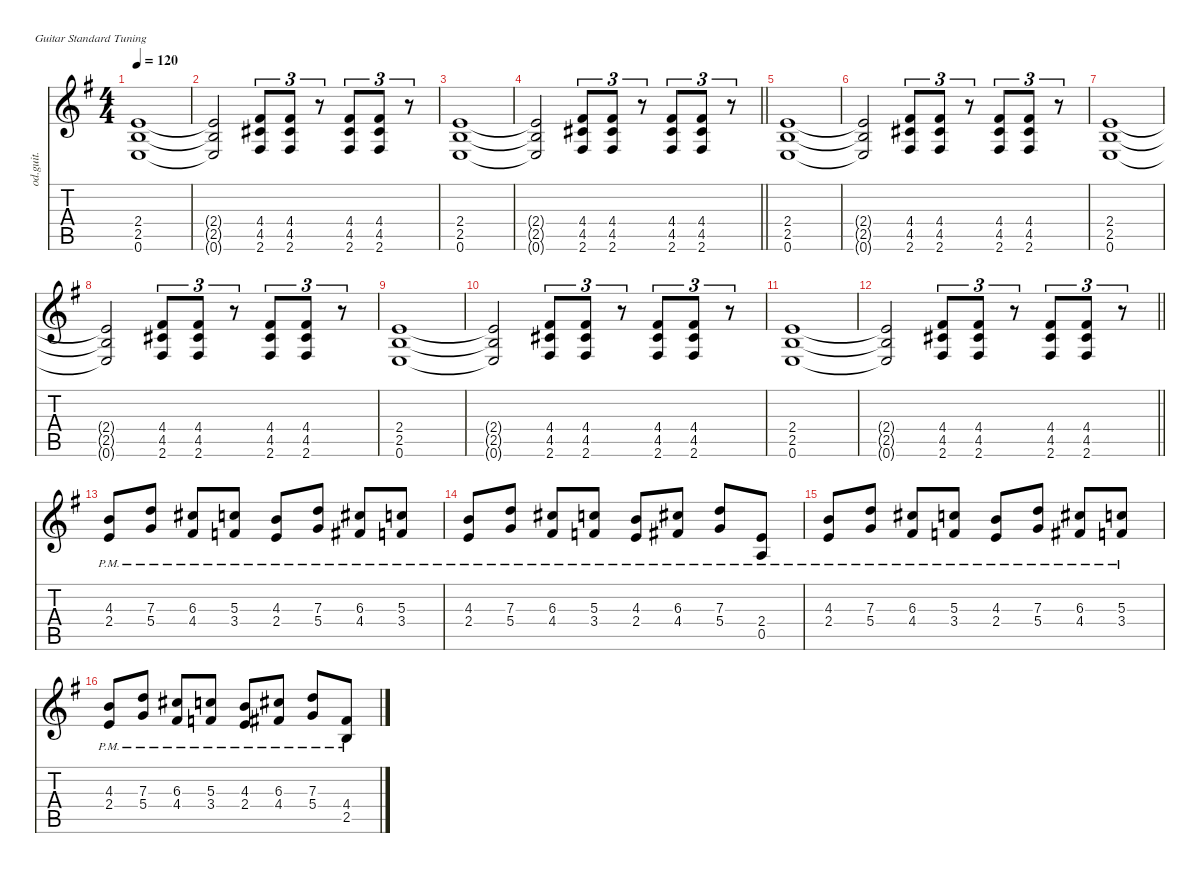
\defaultSystemsLayout 4
\hideDynamics
\bracketExtendMode nobrackets
\otherSystemsTrackNameOrientation horizontal
\track ("Guitarra 1" "od.guit.") {defaultSystemsLayout 8 instrument overdrivenguitar}
\staff {score tabs}
\tuning (E4 B3 G3 D3 A2 E2)
\ts (4 4)
\tempo 120
\clef g2
\ks g
(2.4{acc forcenatural} 2.5{acc forcenatural} 0.6{acc forcenatural}).1{dy f beam Up} |
(2.4{t acc forcenatural} 2.5{t acc forcenatural} 0.6{t acc forcenatural}).2{beam Up} (4.4{acc #} 4.5{acc #} 2.6{acc #}).8{tu (3 2) beam Up} (4.4{acc #} 4.5{acc #} 2.6{acc #}).8{tu (3 2) beam Up} r.8{tu (3 2) beam Up} (4.4{acc #} 4.5{acc #} 2.6{acc #}).8{tu (3 2) beam Up} (4.4{acc #} 4.5{acc #} 2.6{acc #}).8{tu (3 2) beam Up} r.8{tu (3 2) beam Up} |
(2.4{acc forcenatural} 2.5{acc forcenatural} 0.6{acc forcenatural}).1{beam Up} |
\barLineRight lightlight
(2.4{t acc forcenatural} 2.5{t acc forcenatural} 0.6{t acc forcenatural}).2{beam Up} (4.4{acc #} 4.5{acc #} 2.6{acc #}).8{tu (3 2) beam Up} (4.4{acc #} 4.5{acc #} 2.6{acc #}).8{tu (3 2) beam Up} r.8{tu (3 2) beam Up} (4.4{acc #} 4.5{acc #} 2.6{acc #}).8{tu (3 2) beam Up} (4.4{acc #} 4.5{acc #} 2.6{acc #}).8{tu (3 2) beam Up} r.8{tu (3 2) beam Up} |
(2.4{acc forcenatural} 2.5{acc forcenatural} 0.6{acc forcenatural}).1{beam Up} |
(2.4{t acc forcenatural} 2.5{t acc forcenatural} 0.6{t acc forcenatural}).2{beam Up} (4.4{acc #} 4.5{acc #} 2.6{acc #}).8{tu (3 2) beam Up} (4.4{acc #} 4.5{acc #} 2.6{acc #}).8{tu (3 2) beam Up} r.8{tu (3 2) beam Up} (4.4{acc #} 4.5{acc #} 2.6{acc #}).8{tu (3 2) beam Up} (4.4{acc #} 4.5{acc #} 2.6{acc #}).8{tu (3 2) beam Up} r.8{tu (3 2) beam Up} |
(2.4{acc forcenatural} 2.5{acc forcenatural} 0.6{acc forcenatural}).1{beam Up} |
(2.4{t acc forcenatural} 2.5{t acc forcenatural} 0.6{t acc forcenatural}).2{beam Up} (4.4{acc #} 4.5{acc #} 2.6{acc #}).8{tu (3 2) beam Up} (4.4{acc #} 4.5{acc #} 2.6{acc #}).8{tu (3 2) beam Up} r.8{tu (3 2) beam Up} (4.4{acc #} 4.5{acc #} 2.6{acc #}).8{tu (3 2) beam Up} (4.4{acc #} 4.5{acc #} 2.6{acc #}).8{tu (3 2) beam Up} r.8{tu (3 2) beam Up} |
(2.4{acc forcenatural} 2.5{acc forcenatural} 0.6{acc forcenatural}).1{beam Up} |
(2.4{t acc forcenatural} 2.5{t acc forcenatural} 0.6{t acc forcenatural}).2{beam Up} (4.4{acc #} 4.5{acc #} 2.6{acc #}).8{tu (3 2) beam Up} (4.4{acc #} 4.5{acc #} 2.6{acc #}).8{tu (3 2) beam Up} r.8{tu (3 2) beam Up} (4.4{acc #} 4.5{acc #} 2.6{acc #}).8{tu (3 2) beam Up} (4.4{acc #} 4.5{acc #} 2.6{acc #}).8{tu (3 2) beam Up} r.8{tu (3 2) beam Up} |
(2.4{acc forcenatural} 2.5{acc forcenatural} 0.6{acc forcenatural}).1{beam Up} |
\barLineRight lightlight
(2.4{t acc forcenatural} 2.5{t acc forcenatural} 0.6{t acc forcenatural}).2{beam Up} (4.4{acc #} 4.5{acc #} 2.6{acc #}).8{tu (3 2) beam Up} (4.4{acc #} 4.5{acc #} 2.6{acc #}).8{tu (3 2) beam Up} r.8{tu (3 2) beam Up} (4.4{acc #} 4.5{acc #} 2.6{acc #}).8{tu (3 2) beam Up} (4.4{acc #} 4.5{acc #} 2.6{acc #}).8{tu (3 2) beam Up} r.8{tu (3 2) beam Up} |
(4.3{pm acc forcenatural} 2.4{pm acc forcenatural}).8{beam Up} (7.3{pm acc forcenatural} 5.4{pm acc forcenatural}).8{beam Up} (6.3{pm acc #} 4.4{pm acc #}).8{beam Up} (5.3{pm acc forcenatural} 3.4{pm acc forcenatural}).8{beam Up} (4.3{pm acc forcenatural} 2.4{pm acc forcenatural}).8{beam Up} (7.3{pm acc forcenatural} 5.4{pm acc forcenatural}).8{beam Up} (6.3{pm acc #} 4.4{pm acc #}).8{beam Up} (5.3{pm acc forcenatural} 3.4{pm acc forcenatural}).8{beam Up} |
(4.3{pm acc forcenatural} 2.4{pm acc forcenatural}).8{beam Up} (7.3{pm acc forcenatural} 5.4{pm acc forcenatural}).8{beam Up} (6.3{pm acc #} 4.4{pm acc #}).8{beam Up} (5.3{pm acc forcenatural} 3.4{pm acc forcenatural}).8{beam Up} (4.3{pm acc forcenatural} 2.4{pm acc forcenatural}).8{beam Up} (6.3{pm acc #} 4.4{pm acc #}).8{beam Up} (7.3{pm acc forcenatural} 5.4{pm acc forcenatural}).8{beam Up} (2.4{pm acc forcenatural} 0.5{pm acc forcenatural}).8{beam Up} |
(4.3{pm acc forcenatural} 2.4{pm acc forcenatural}).8{beam Up} (7.3{pm acc forcenatural} 5.4{pm acc forcenatural}).8{beam Up} (6.3{pm acc #} 4.4{pm acc #}).8{beam Up} (5.3{pm acc forcenatural} 3.4{pm acc forcenatural}).8{beam Up} (4.3{pm acc forcenatural} 2.4{pm acc forcenatural}).8{beam Up} (7.3{pm acc forcenatural} 5.4{pm acc forcenatural}).8{beam Up} (6.3{pm acc #} 4.4{pm acc #}).8{beam Up} (5.3{pm acc forcenatural} 3.4{pm acc forcenatural}).8{beam Up} |
(4.3{pm acc forcenatural} 2.4{pm acc forcenatural}).8{beam Up} (7.3{pm acc forcenatural} 5.4{pm acc forcenatural}).8{beam Up} (6.3{pm acc #} 4.4{pm acc #}).8{beam Up} (5.3{pm acc forcenatural} 3.4{pm acc forcenatural}).8{beam Up} (4.3{pm acc forcenatural} 2.4{pm acc forcenatural}).8{beam Up} (6.3{pm acc #} 4.4{pm acc #}).8{beam Up} (7.3{pm acc forcenatural} 5.4{pm acc forcenatural}).8{beam Up} (4.4{pm acc #} 2.5{pm acc forcenatural}).8{beam Up}
